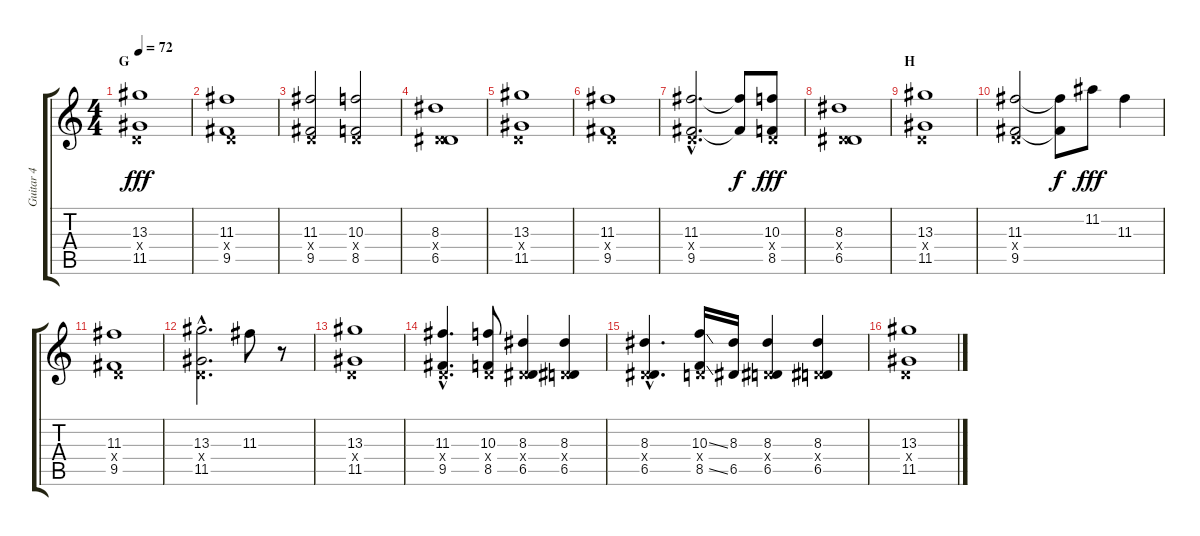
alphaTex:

\track ("Guitar 4" "Guitar 4") {instrument distortionguitar}
\staff {score tabs}
\tuning (E4 B3 G3 D3 A2 E2) {hide}
\ts (4 4)
\section ("" "G")
\tempo 72
\clef g2
\ks c
(13.3 0.4{x} 11.5).1{dy fff} |
(11.3 0.4{x} 9.5).1 |
(11.3 0.4{x} 9.5).2 (10.3 0.4{x} 8.5).2 |
(8.3 0.4{x} 6.5).1 |
(13.3 0.4{x} 11.5).1 |
(11.3 0.4{x} 9.5).1 |
(11.3{hac} 0.4{hac x} 9.5{hac}).2{d} (11.3{t} 9.5{t}).8{dy f} (10.3 0.4{x} 8.5).8{dy fff} |
(8.3 0.4{x} 6.5).1 |
\section ("" "H")
(13.3 0.4{x} 11.5).1 |
(11.3 0.4{x} 9.5).2 (11.3{t} 9.5{t}).8{dy f} 11.2.8{dy fff} 11.3.4 |
(11.3 0.4{x} 9.5).1 |
(13.3{hac} 0.4{hac x} 11.5{hac}).2{d} 11.3.8 r.8 |
(13.3 0.4{x} 11.5).1 |
(11.3{hac} 0.4{hac x} 9.5{hac}).4{d} (10.3 0.4{x} 8.5).8 (8.3 0.4{x} 6.5).4 (8.3 0.4{x} 6.5).4 |
(8.3{hac} 0.4{hac x} 6.5{hac}).4{d} (10.3{ss} 0.4{x} 8.5{ss}).16 (8.3 6.5).16 (8.3 0.4{x} 6.5).4 (8.3 0.4{x} 6.5).4 |
(13.3 0.4{x} 11.5).1
